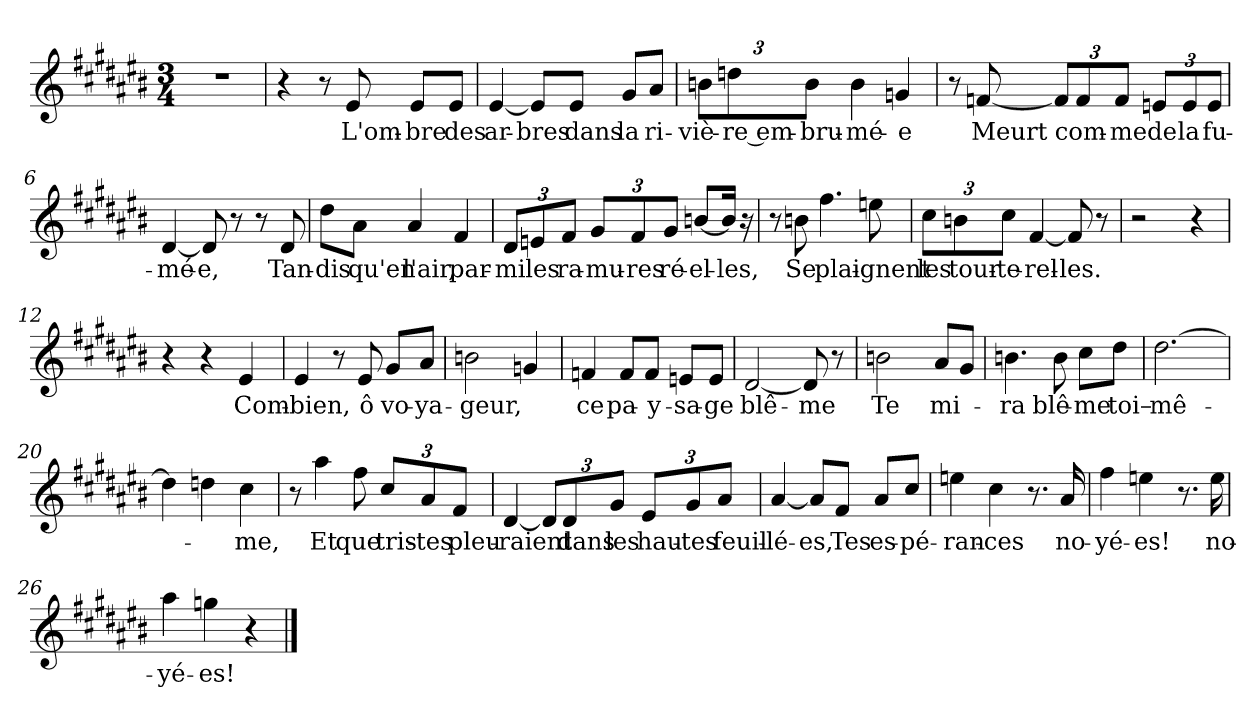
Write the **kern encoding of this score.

**kern	**text
*part1	*part1
*staff1	*staff1
*clefG2	*
*k[f#c#g#d#a#e#b#]	*
*M3/4	*
=1	=1
2.r	.
=2	=2
4r	.
8r	.
!	!LO:LY:b
8e#/	L'om-
!	!LO:LY:b
8e#/L	-bre
!	!LO:LY:b
8e#/J	des
=3	=3
!	!LO:LY:b
[4e#/	ar-
!	!LO:LY:b
8e#/L]	-bres
!	!LO:LY:b
8e#/J	dans
!	!LO:LY:b
8g#/L	la
!	!LO:LY:b
8a#/J	ri-
=4	=4
!	!LO:LY:b
12bn\L	-viè-
!	!LO:LY:b
12ddn\	-re em-
!	!LO:LY:b
12b\J	-bru-
!	!LO:LY:b
4b\	-mé-
!	!LO:LY:b
4gn/	-e
=5	=5
8r	.
!	!LO:LY:b
[8fn/	Meurt
12f/L]	.
!	!LO:LY:b
12f/	com-
!	!LO:LY:b
12f/J	-me
!	!LO:LY:b
12en/L	de
!	!LO:LY:b
12e/	la
!	!LO:LY:b
12e/J	fu-
=6	=6
!	!LO:LY:b
[4d#/	-mé-
!	!LO:LY:b
8d#/]	-e,
8r	.
8r	.
!	!LO:LY:b
8d#/	Tan-
!!LO:LB:g=z
=7	=7
!	!LO:LY:b
8dd#\L	-dis
!	!LO:LY:b
8a#\J	qu'en
!	!LO:LY:b
4a#/	l'air,
!	!LO:LY:b
4f#/	par-
=8	=8
!	!LO:LY:b
12d#/L	-mi
!	!LO:LY:b
12en/	les
!	!LO:LY:b
12f#/J	ra-
!	!LO:LY:b
12g#/L	-mu-
!	!LO:LY:b
12f#/	-res
!	!LO:LY:b
12g#/J	ré-
!	!LO:LY:b
[8bn/L	-el-
!	!LO:LY:b
16b/Jk]	-les,
16r	.
=9	=9
8r	.
!	!LO:LY:b
8bn\	Se
!	!LO:LY:b
4.ff#\	plai-
!	!LO:LY:b
8een\	-gnent
=10	=10
!	!LO:LY:b
12cc#\L	les
!	!LO:LY:b
12bn\	tour-
!	!LO:LY:b
12cc#\J	-te-
!	!LO:LY:b
[4f#/	-rel-
!	!LO:LY:b
8f#/]	-les.
8r	.
=11	=11
2r	.
4r	.
=12	=12
4r	.
4r	.
!	!LO:LY:b
4e#/	Com-
!!LO:LB:g=z
=13	=13
!	!LO:LY:b
4e#/	-bien,
8r	.
!	!LO:LY:b
8e#/	ô
!	!LO:LY:b
8g#/L	vo-
!	!LO:LY:b
8a#/J	-ya-
=14	=14
!	!LO:LY:b
2bn\	-geur,
4gn/	.
=15	=15
!	!LO:LY:b
4fn/	ce
!	!LO:LY:b
8f/L	pa-
!	!LO:LY:b
8f/J	-y-
!	!LO:LY:b
8en/L	-sa-
!	!LO:LY:b
8e/J	-ge
=16	=16
!	!LO:LY:b
[2d#/	blê-
!	!LO:LY:b
8d#/]	-me
8r	.
=17	=17
!	!LO:LY:b
2bn\	Te
!	!LO:LY:b
8a#/L	mi-
8g#/J	.
=18	=18
!	!LO:LY:b
4.bn\	-ra
!	!LO:LY:b
8b\	blê-
!	!LO:LY:b
8cc#\L	-me
!	!LO:LY:b
8dd#\J	toi–
=19	=19
!	!LO:LY:b
[2.dd#\	mê-
=20	=20
4dd#\]	.
4ddn\	.
!	!LO:LY:b
4cc#\	-me,
=21	=21
8r	.
!	!LO:LY:b
4aa#\	Et
!	!LO:LY:b
8ff#\	que
!	!LO:LY:b
12cc#/L	tris-
!	!LO:LY:b
12a#/	-tes
!	!LO:LY:b
12f#/J	pleu-
!!LO:LB:g=z
=22	=22
!	!LO:LY:b
[4d#/	-raient
12d#/L]	.
!	!LO:LY:b
12d#/	dans
!	!LO:LY:b
12g#/J	les
!	!LO:LY:b
12e#/L	hau-
!	!LO:LY:b
12g#/	-tes
!	!LO:LY:b
12a#/J	feuil-
=23	=23
!	!LO:LY:b
[4a#/	-lé-
!	!LO:LY:b
8a#/L]	-es,
!	!LO:LY:b
8f#/J	Tes
!	!LO:LY:b
8a#/L	es-
!	!LO:LY:b
8cc#/J	-pé-
=24	=24
!	!LO:LY:b
4een\	-ran-
!	!LO:LY:b
4cc#\	-ces
8.r	.
!	!LO:LY:b
16a#/	no-
=25	=25
!	!LO:LY:b
4ff#\	-yé-
!	!LO:LY:b
4een\	-es!
8.r	.
!	!LO:LY:b
16ee\	no-
=26	=26
!	!LO:LY:b
4aa#\	-yé-
!	!LO:LY:b
4ggn\	-es!
4r	.
==	==
*-	*-
